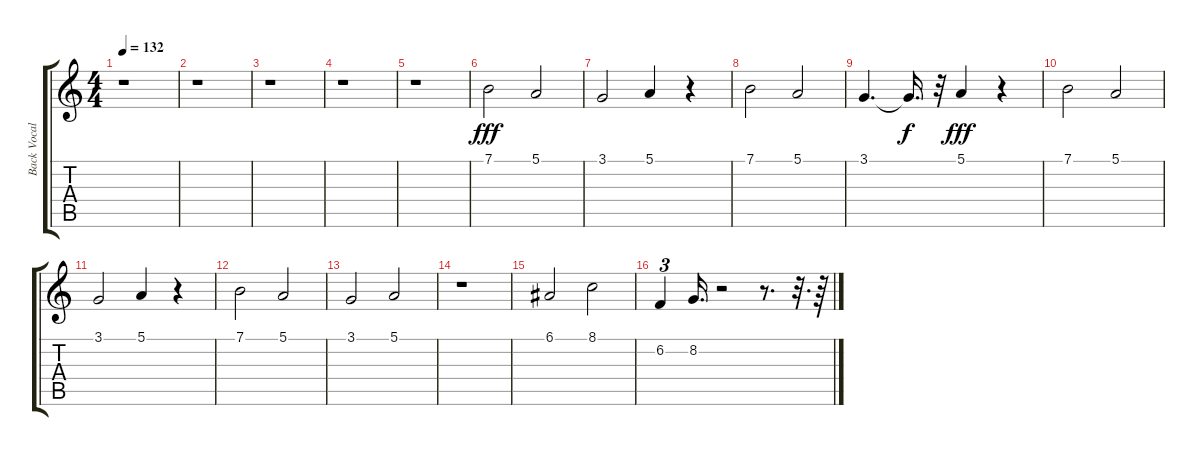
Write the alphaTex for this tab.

\track ("Back Vocals 1" "Back Vocal") {instrument lead6voice}
\staff {score tabs}
\tuning (E4 B3 G3 D3 A2 E2) {hide}
\ts (4 4)
\tempo 132
\clef g2
\ks c
r.1{dy fff} |
r.1 |
r.1 |
r.1 |
r.1 |
7.1.2 5.1.2 |
3.1.2 5.1.4 r.4 |
7.1.2 5.1.2 |
3.1.4{d} 3.1{t}.16{d dy f} r.32 5.1.4{dy fff} r.4 |
7.1.2 5.1.2 |
3.1.2 5.1.4 r.4 |
7.1.2 5.1.2 |
3.1.2 5.1.2 |
r.1 |
6.1.2 8.1.2 |
6.2.4{tu (3 2)} 8.2.16{d} r.2 r.8{d} r.32{d} r.64
